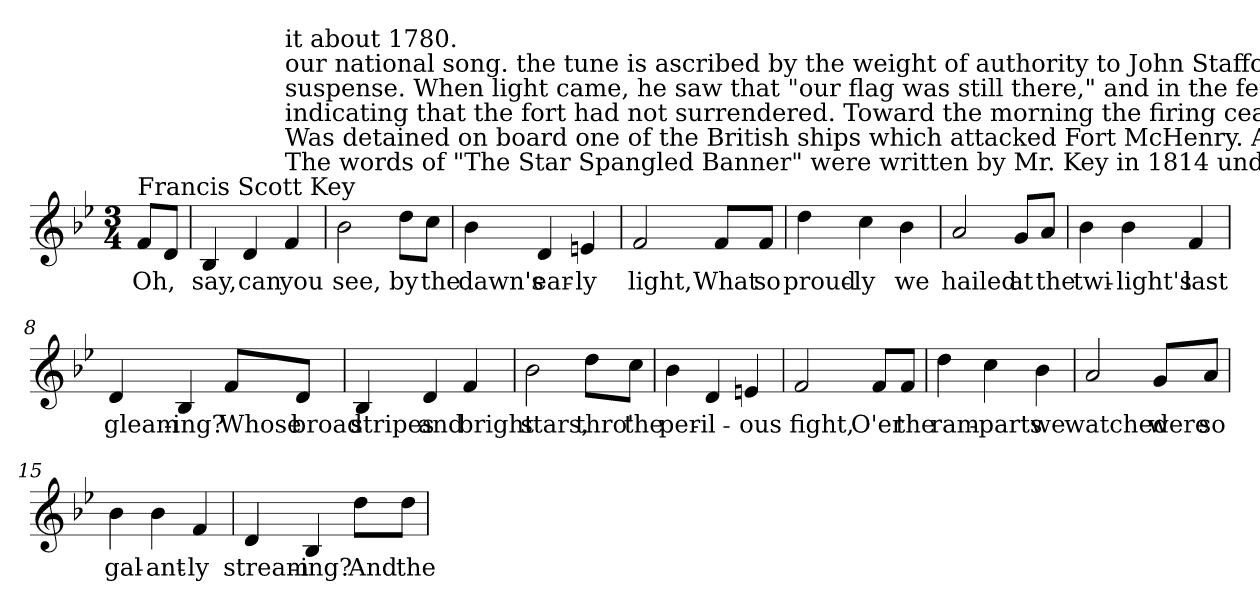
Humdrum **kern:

**kern	**text
*part1	*part1
*staff1	*staff1
!!LO:PB:g=z
*clefG2	*
*k[b-e-]	*
*B-:	*
*M3/4	*
=	=
!LO:TX:a:t=Francis Scott Key	!
!	!LO:LY:b:color=#000000
8fi/L	Oh,
8di/J	.
=1	=1
!	!LO:LY:b:color=#000000
*^	*
4B-i/	2ryy	say,
!	!	!LO:LY:b:color=#000000
4di/	.	can
!LO:TX:a:t=The words of "The Star  Spangled Banner" were written by Mr. Key in 1814 under stirring circumstances. He	!	!
!LO:TX:t=Was detained on board one of the British ships which attacked Fort McHenry. All night the bombardment continued,	!	!
!LO:TX:t=indicating that the fort had not surrendered. Toward the morning the firing ceased, and Mr. Key awaited dawn in great	!	!
!LO:TX:t=suspense. When light came, he saw that "our flag was still there," and in the fervor of the moment he wrote the lines of	!	!
!LO:TX:t=our national song. the tune is ascribed by the weight of authority to John Stafford Smith, an English composer who set	!	!
!LO:TX:t=it about 1780.	!	!
!	!	!LO:LY:b:color=#000000
4fi/	4ryy	you
*v	*v	*
=2	=2
*^	*
!	!	!LO:LY:b:color=#000000
*v	*v	*
2b-i\	see,
!	!LO:LY:b:color=#000000
8ddi\L	by
!	!LO:LY:b:color=#000000
8cci\J	the
=3	=3
!	!LO:LY:b:color=#000000
*^	*
4b-i\	4ryy	dawn's
!	!	!LO:LY:b:color=#000000
4di/	4ryy	ear-
!	!	!LO:LY:b:color=#000000
4eni/	4ryy	-ly
=4	=4	=4
!	!	!LO:LY:b:color=#000000
2fi/	4ryy	light,
.	4ryy	.
!	!	!LO:LY:b:color=#000000
8fi/L	4ryy	What
!	!	!LO:LY:b:color=#000000
8fi/J	.	so
*v	*v	*
=5	=5
!	!LO:LY:b:color=#000000
4ddi\	proud-
!	!LO:LY:b:color=#000000
4cci\	-ly
!	!LO:LY:b:color=#000000
4b-i\	we
=6	=6
!	!LO:LY:b:color=#000000
2ai/	hailed
!	!LO:LY:b:color=#000000
8gi/L	at
!	!LO:LY:b:color=#000000
8ai/J	the
=7	=7
!	!LO:LY:b:color=#000000
*^	*
4b-i\	4ryy	twi-
!	!	!LO:LY:b:color=#000000
4b-i\	2ryy	-light's
!	!	!LO:LY:b:color=#000000
4fi/	.	last
*v	*v	*
!!LO:LB:g=z
=8	=8
!	!LO:LY:b:color=#000000
4di/	gleam-
!	!LO:LY:b:color=#000000
4B-i/	-ing?
!	!LO:LY:b:color=#000000
8fi/L	Whose
!	!LO:LY:b:color=#000000
8di/J	broad
=9	=9
!	!LO:LY:b:color=#000000
*^	*
4B-i/	2ryy	stripes
!	!	!LO:LY:b:color=#000000
4di/	.	and
!	!	!LO:LY:b:color=#000000
4fi/	4ryy	bright
*v	*v	*
=10	=10
*^	*
!	!	!LO:LY:b:color=#000000
*v	*v	*
2b-i\	stars,
!	!LO:LY:b:color=#000000
8ddi\L	thro'
!	!LO:LY:b:color=#000000
8cci\J	the
=11	=11
!	!LO:LY:b:color=#000000
*^	*
4b-i\	4ryy	per-
!	!	!LO:LY:b:color=#000000
4di/	4ryy	-il-
!	!	!LO:LY:b:color=#000000
4eni/	4ryy	-ous
=12	=12	=12
!	!	!LO:LY:b:color=#000000
2fi/	4ryy	fight,
.	4ryy	.
!	!	!LO:LY:b:color=#000000
8fi/L	4ryy	O'er
!	!	!LO:LY:b:color=#000000
8fi/J	.	the
*v	*v	*
=13	=13
!	!LO:LY:b:color=#000000
4ddi\	ram-
!	!LO:LY:b:color=#000000
4cci\	-parts
!	!LO:LY:b:color=#000000
4b-i\	we
=14	=14
!	!LO:LY:b:color=#000000
2ai/	watched
!	!LO:LY:b:color=#000000
8gi/L	were
!	!LO:LY:b:color=#000000
8ai/J	so
=15	=15
!	!LO:LY:b:color=#000000
*^	*
4b-i\	4ryy	gal-
!	!	!LO:LY:b:color=#000000
4b-i\	2ryy	-ant-
!	!	!LO:LY:b:color=#000000
4fi/	.	-ly
!!LO:LB:g=z	!!
=16	=16	=16
!	!	!LO:LY:b:color=#000000
4di/	2ryy	stream-
!	!	!LO:LY:b:color=#000000
4B-i/	.	-ing?
!	!	!LO:LY:b:color=#000000
8ddi\L	4ryy	And
!	!	!LO:LY:b:color=#000000
8ddi\J	.	the
*v	*v	*
=	=
*-	*-
